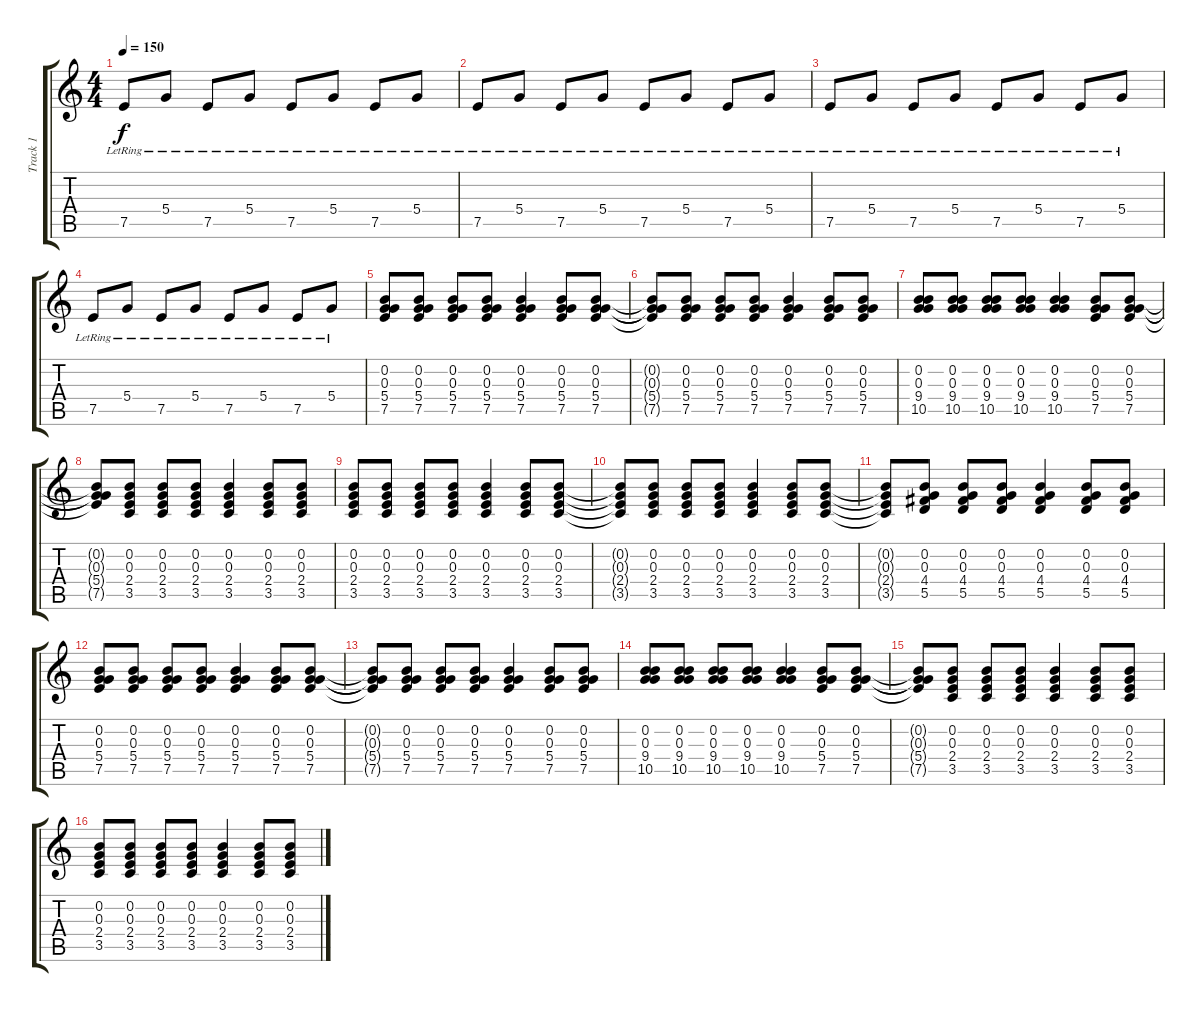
\track ("Track 1" "Track 1") {instrument overdrivenguitar}
\staff {score tabs}
\tuning (E4 B3 G3 D3 A2 E2) {hide}
\ts (4 4)
\tempo 150
\clef g2
\ks c
7.5{lr}.8{dy f} 5.4{lr}.8 7.5{lr}.8 5.4{lr}.8 7.5{lr}.8 5.4{lr}.8 7.5{lr}.8 5.4{lr}.8 |
7.5{lr}.8 5.4{lr}.8 7.5{lr}.8 5.4{lr}.8 7.5{lr}.8 5.4{lr}.8 7.5{lr}.8 5.4{lr}.8 |
7.5{lr}.8 5.4{lr}.8 7.5{lr}.8 5.4{lr}.8 7.5{lr}.8 5.4{lr}.8 7.5{lr}.8 5.4{lr}.8 |
7.5{lr}.8 5.4{lr}.8 7.5{lr}.8 5.4{lr}.8 7.5{lr}.8 5.4{lr}.8 7.5{lr}.8 5.4{lr}.8 |
(0.2 0.3 5.4 7.5).8 (0.2 0.3 5.4 7.5).8 (0.2 0.3 5.4 7.5).8 (0.2 0.3 5.4 7.5).8 (0.2 0.3 5.4 7.5).4 (0.2 0.3 5.4 7.5).8 (0.2 0.3 5.4 7.5).8 |
(0.2{t} 0.3{t} 5.4{t} 7.5{t}).8 (0.2 0.3 5.4 7.5).8 (0.2 0.3 5.4 7.5).8 (0.2 0.3 5.4 7.5).8 (0.2 0.3 5.4 7.5).4 (0.2 0.3 5.4 7.5).8 (0.2 0.3 5.4 7.5).8 |
(0.2 0.3 9.4 10.5).8 (0.2 0.3 9.4 10.5).8 (0.2 0.3 9.4 10.5).8 (0.2 0.3 9.4 10.5).8 (0.2 0.3 9.4 10.5).4 (0.2 0.3 5.4 7.5).8 (0.2 0.3 5.4 7.5).8 |
(0.2{t} 0.3{t} 5.4{t} 7.5{t}).8 (0.2 0.3 2.4 3.5).8 (0.2 0.3 2.4 3.5).8 (0.2 0.3 2.4 3.5).8 (0.2 0.3 2.4 3.5).4 (0.2 0.3 2.4 3.5).8 (0.2 0.3 2.4 3.5).8 |
(0.2 0.3 2.4 3.5).8 (0.2 0.3 2.4 3.5).8 (0.2 0.3 2.4 3.5).8 (0.2 0.3 2.4 3.5).8 (0.2 0.3 2.4 3.5).4 (0.2 0.3 2.4 3.5).8 (0.2 0.3 2.4 3.5).8 |
(0.2{t} 0.3{t} 2.4{t} 3.5{t}).8 (0.2 0.3 2.4 3.5).8 (0.2 0.3 2.4 3.5).8 (0.2 0.3 2.4 3.5).8 (0.2 0.3 2.4 3.5).4 (0.2 0.3 2.4 3.5).8 (0.2 0.3 2.4 3.5).8 |
(0.2{t} 0.3{t} 2.4{t} 3.5{t}).8 (0.2 0.3 4.4 5.5).8 (0.2 0.3 4.4 5.5).8 (0.2 0.3 4.4 5.5).8 (0.2 0.3 4.4 5.5).4 (0.2 0.3 4.4 5.5).8 (0.2 0.3 4.4 5.5).8 |
(0.2 0.3 5.4 7.5).8 (0.2 0.3 5.4 7.5).8 (0.2 0.3 5.4 7.5).8 (0.2 0.3 5.4 7.5).8 (0.2 0.3 5.4 7.5).4 (0.2 0.3 5.4 7.5).8 (0.2 0.3 5.4 7.5).8 |
(0.2{t} 0.3{t} 5.4{t} 7.5{t}).8 (0.2 0.3 5.4 7.5).8 (0.2 0.3 5.4 7.5).8 (0.2 0.3 5.4 7.5).8 (0.2 0.3 5.4 7.5).4 (0.2 0.3 5.4 7.5).8 (0.2 0.3 5.4 7.5).8 |
(0.2 0.3 9.4 10.5).8 (0.2 0.3 9.4 10.5).8 (0.2 0.3 9.4 10.5).8 (0.2 0.3 9.4 10.5).8 (0.2 0.3 9.4 10.5).4 (0.2 0.3 5.4 7.5).8 (0.2 0.3 5.4 7.5).8 |
(0.2{t} 0.3{t} 5.4{t} 7.5{t}).8 (0.2 0.3 2.4 3.5).8 (0.2 0.3 2.4 3.5).8 (0.2 0.3 2.4 3.5).8 (0.2 0.3 2.4 3.5).4 (0.2 0.3 2.4 3.5).8 (0.2 0.3 2.4 3.5).8 |
(0.2 0.3 2.4 3.5).8 (0.2 0.3 2.4 3.5).8 (0.2 0.3 2.4 3.5).8 (0.2 0.3 2.4 3.5).8 (0.2 0.3 2.4 3.5).4 (0.2 0.3 2.4 3.5).8 (0.2 0.3 2.4 3.5).8
